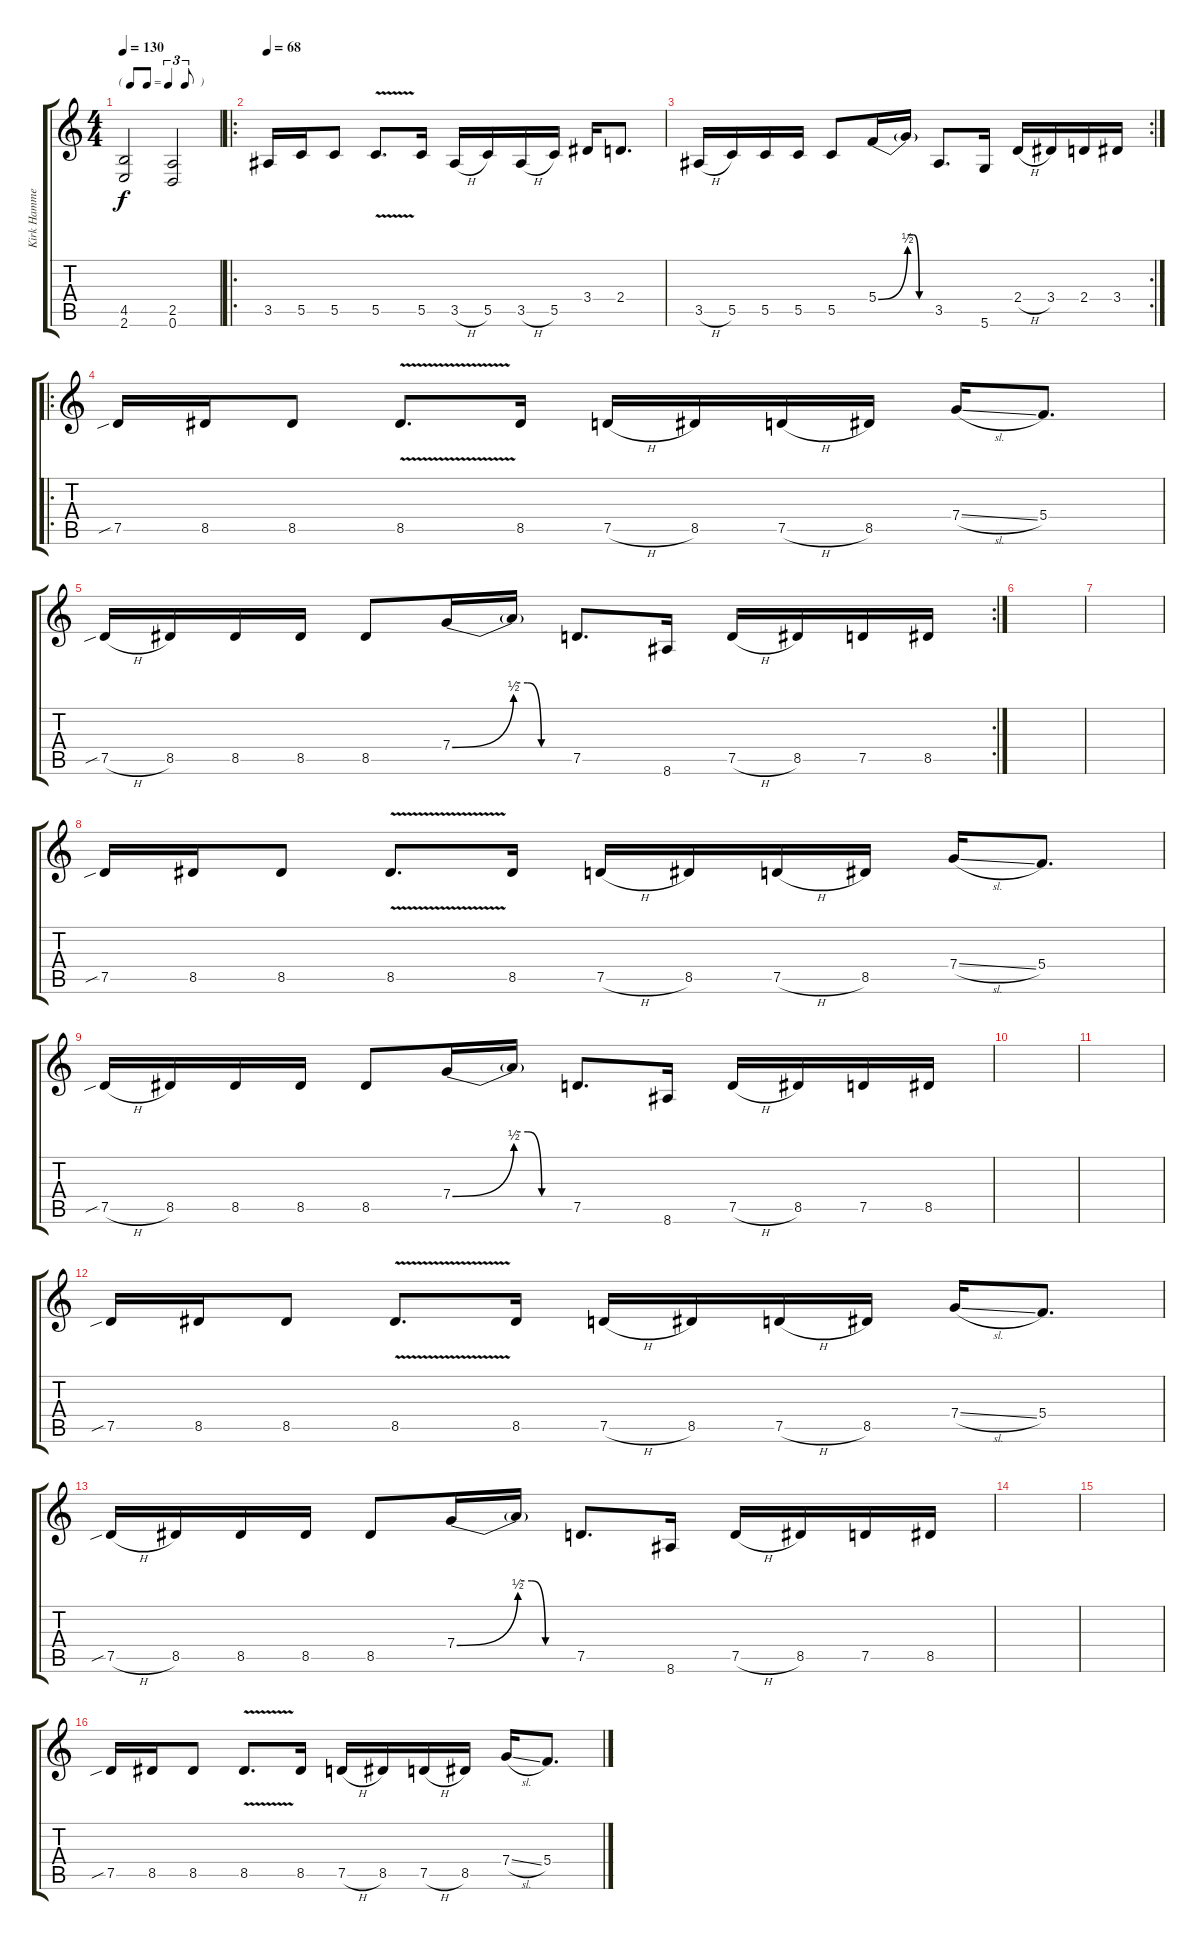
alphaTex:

\track ("Kirk Hammet" "Kirk Hamme") {instrument distortionguitar}
\staff {score tabs}
\tuning (D4 A3 F3 C3 G2 D2) {hide}
\ts (4 4)
\tf triplet8th
\tempo 130
\clef g2
\ks c
(4.5 2.6).2{dy f} (2.5 0.6).2 |
\ro
\tempo 68
3.5.16 5.5.16 5.5.8 5.5{v}.8{d} 5.5.16 3.5{h}.16 5.5.16 3.5{h}.16 5.5.16 3.4.16 2.4.8{d} |
\rc 2
3.5{h}.16 5.5.16 5.5.16 5.5.16 5.5.8 5.4{be (bend 0 0 60 2)}.16 5.4{be (custom 0 4 15 4 30 0 60 0) t}.16 3.5.8{d} 5.6.16 2.4{h}.16 3.4.16 2.4.16 3.4.16 |
\ro
7.5{sib}.16 8.5.16 8.5.8 8.5{v}.8{d} 8.5.16 7.5{h}.16 8.5.16 7.5{h}.16 8.5.16 7.4{sl}.16 5.4.8{d} |
\rc 2
7.5{sib h}.16 8.5.16 8.5.16 8.5.16 8.5.8 7.4{be (bend 0 0 60 2)}.16 7.4{be (custom 0 4 15 4 30 0 60 0) t}.16 7.5.8{d} 8.6.16 7.5{h}.16 8.5.16 7.5.16 8.5.16 |
|
|
7.5{sib}.16 8.5.16 8.5.8 8.5{v}.8{d} 8.5.16 7.5{h}.16 8.5.16 7.5{h}.16 8.5.16 7.4{sl}.16 5.4.8{d} |
7.5{sib h}.16 8.5.16 8.5.16 8.5.16 8.5.8 7.4{be (bend 0 0 60 2)}.16 7.4{be (custom 0 4 15 4 30 0 60 0) t}.16 7.5.8{d} 8.6.16 7.5{h}.16 8.5.16 7.5.16 8.5.16 |
|
|
7.5{sib}.16 8.5.16 8.5.8 8.5{v}.8{d} 8.5.16 7.5{h}.16 8.5.16 7.5{h}.16 8.5.16 7.4{sl}.16 5.4.8{d} |
7.5{sib h}.16 8.5.16 8.5.16 8.5.16 8.5.8 7.4{be (bend 0 0 60 2)}.16 7.4{be (custom 0 4 15 4 30 0 60 0) t}.16 7.5.8{d} 8.6.16 7.5{h}.16 8.5.16 7.5.16 8.5.16 |
|
|
7.5{sib}.16 8.5.16 8.5.8 8.5{v}.8{d} 8.5.16 7.5{h}.16 8.5.16 7.5{h}.16 8.5.16 7.4{sl}.16 5.4.8{d}
